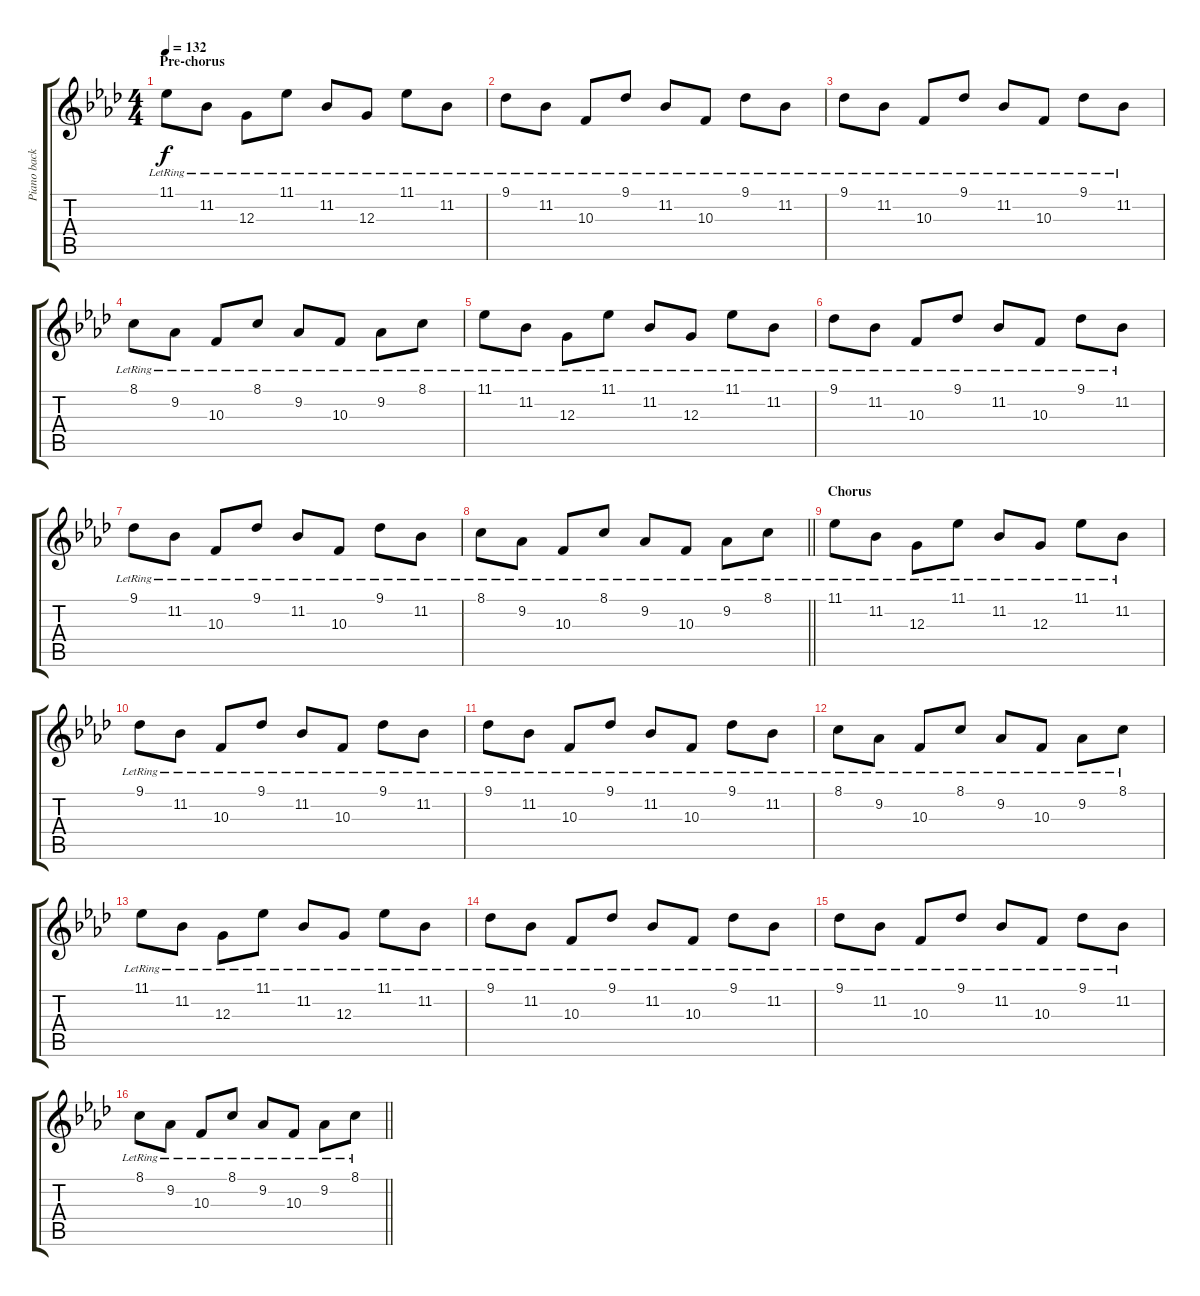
\track ("Piano backup" "Piano back") {instrument acousticgrandpiano}
\staff {score tabs}
\tuning (E4 B3 G3 D3 A2 E2) {hide}
\ts (4 4)
\section ("" "Pre-chorus")
\tempo 132
\clef g2
\ks ab
11.1{lr}.8{dy f} 11.2{lr}.8 12.3{lr}.8 11.1{lr}.8 11.2{lr}.8 12.3{lr}.8 11.1{lr}.8 11.2{lr}.8 |
9.1{lr}.8 11.2{lr}.8 10.3{lr}.8 9.1{lr}.8 11.2{lr}.8 10.3{lr}.8 9.1{lr}.8 11.2{lr}.8 |
9.1{lr}.8 11.2{lr}.8 10.3{lr}.8 9.1{lr}.8 11.2{lr}.8 10.3{lr}.8 9.1{lr}.8 11.2{lr}.8 |
8.1{lr}.8 9.2{lr}.8 10.3{lr}.8 8.1{lr}.8 9.2{lr}.8 10.3{lr}.8 9.2{lr}.8 8.1{lr}.8 |
11.1{lr}.8 11.2{lr}.8 12.3{lr}.8 11.1{lr}.8 11.2{lr}.8 12.3{lr}.8 11.1{lr}.8 11.2{lr}.8 |
9.1{lr}.8 11.2{lr}.8 10.3{lr}.8 9.1{lr}.8 11.2{lr}.8 10.3{lr}.8 9.1{lr}.8 11.2{lr}.8 |
9.1{lr}.8 11.2{lr}.8 10.3{lr}.8 9.1{lr}.8 11.2{lr}.8 10.3{lr}.8 9.1{lr}.8 11.2{lr}.8 |
\barLineRight lightlight
8.1{lr}.8 9.2{lr}.8 10.3{lr}.8 8.1{lr}.8 9.2{lr}.8 10.3{lr}.8 9.2{lr}.8 8.1{lr}.8 |
\section ("" "Chorus")
11.1{lr}.8 11.2{lr}.8 12.3{lr}.8 11.1{lr}.8 11.2{lr}.8 12.3{lr}.8 11.1{lr}.8 11.2{lr}.8 |
9.1{lr}.8 11.2{lr}.8 10.3{lr}.8 9.1{lr}.8 11.2{lr}.8 10.3{lr}.8 9.1{lr}.8 11.2{lr}.8 |
9.1{lr}.8 11.2{lr}.8 10.3{lr}.8 9.1{lr}.8 11.2{lr}.8 10.3{lr}.8 9.1{lr}.8 11.2{lr}.8 |
8.1{lr}.8 9.2{lr}.8 10.3{lr}.8 8.1{lr}.8 9.2{lr}.8 10.3{lr}.8 9.2{lr}.8 8.1{lr}.8 |
11.1{lr}.8 11.2{lr}.8 12.3{lr}.8 11.1{lr}.8 11.2{lr}.8 12.3{lr}.8 11.1{lr}.8 11.2{lr}.8 |
9.1{lr}.8 11.2{lr}.8 10.3{lr}.8 9.1{lr}.8 11.2{lr}.8 10.3{lr}.8 9.1{lr}.8 11.2{lr}.8 |
9.1{lr}.8 11.2{lr}.8 10.3{lr}.8 9.1{lr}.8 11.2{lr}.8 10.3{lr}.8 9.1{lr}.8 11.2{lr}.8 |
\barLineRight lightlight
8.1{lr}.8 9.2{lr}.8 10.3{lr}.8 8.1{lr}.8 9.2{lr}.8 10.3{lr}.8 9.2{lr}.8 8.1{lr}.8
